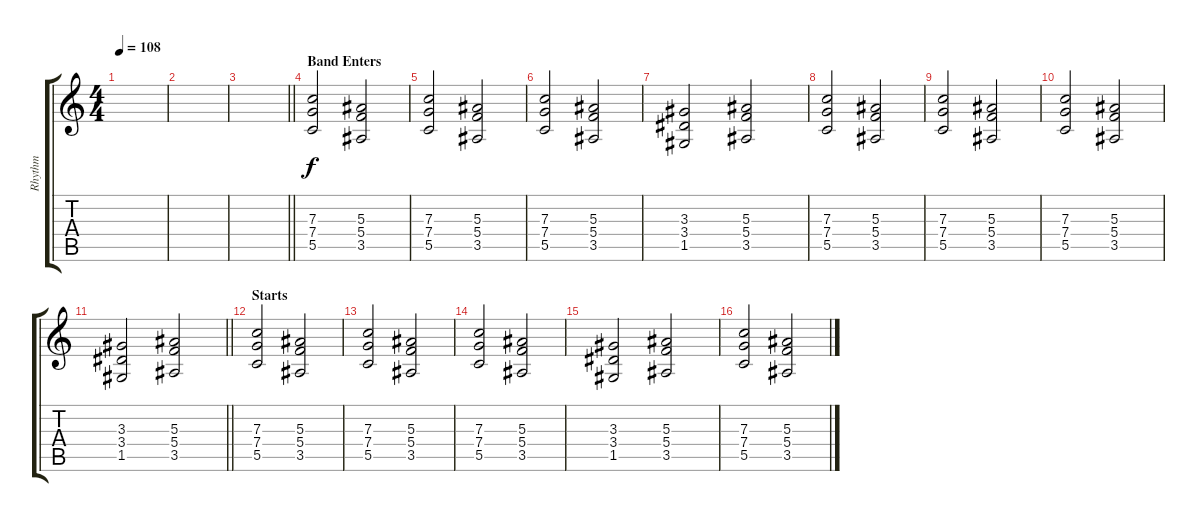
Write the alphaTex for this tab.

\track ("Rhythm" "Rhythm") {instrument distortionguitar}
\staff {score tabs}
\tuning (D4 A3 F3 C3 G2 C2) {hide}
\ts (4 4)
\tempo 108
\clef g2
\ks c
|
|
\barLineRight lightlight
|
\section ("" "Band Enters")
(7.3 7.4 5.5).2 (5.3 5.4 3.5).2 |
(7.3 7.4 5.5).2 (5.3 5.4 3.5).2 |
(7.3 7.4 5.5).2 (5.3 5.4 3.5).2 |
(3.3 3.4 1.5).2 (5.3 5.4 3.5).2 |
(7.3 7.4 5.5).2 (5.3 5.4 3.5).2 |
(7.3 7.4 5.5).2 (5.3 5.4 3.5).2 |
(7.3 7.4 5.5).2 (5.3 5.4 3.5).2 |
\barLineRight lightlight
(3.3 3.4 1.5).2 (5.3 5.4 3.5).2 |
\section ("" "Starts")
(7.3 7.4 5.5).2 (5.3 5.4 3.5).2 |
(7.3 7.4 5.5).2 (5.3 5.4 3.5).2 |
(7.3 7.4 5.5).2 (5.3 5.4 3.5).2 |
(3.3 3.4 1.5).2 (5.3 5.4 3.5).2 |
(7.3 7.4 5.5).2 (5.3 5.4 3.5).2
